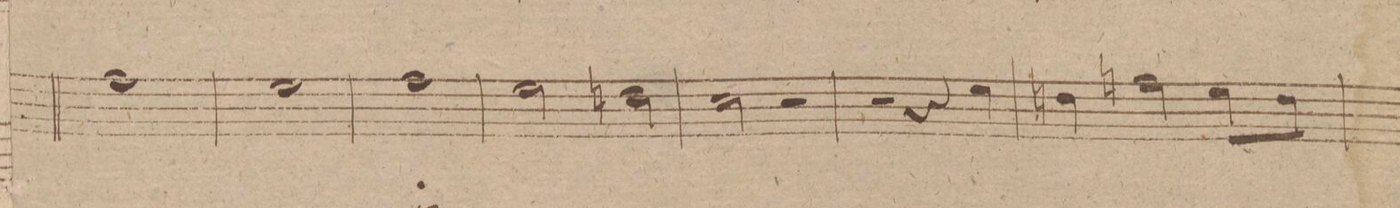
**kern	**dynam
*I"Oboe 2do in	*
*clefG2	*
*k[f#c#g#d#]	*
*met(c|)	*
*M2/2	*
1ff#\	.
=154	=154
1ee\	.
=155	=155
1ff#\	.
=156	=156
2ee\	.
2ddn\	.
=157	=157
2cc#\	.
2r	.
=158	=158
2r	.
4r	.
4ee\	.
=159	=159
4ddn\	.
2ffn\	.
8ee\L	.
8dd\J	.
=160	=160
*-	*-
